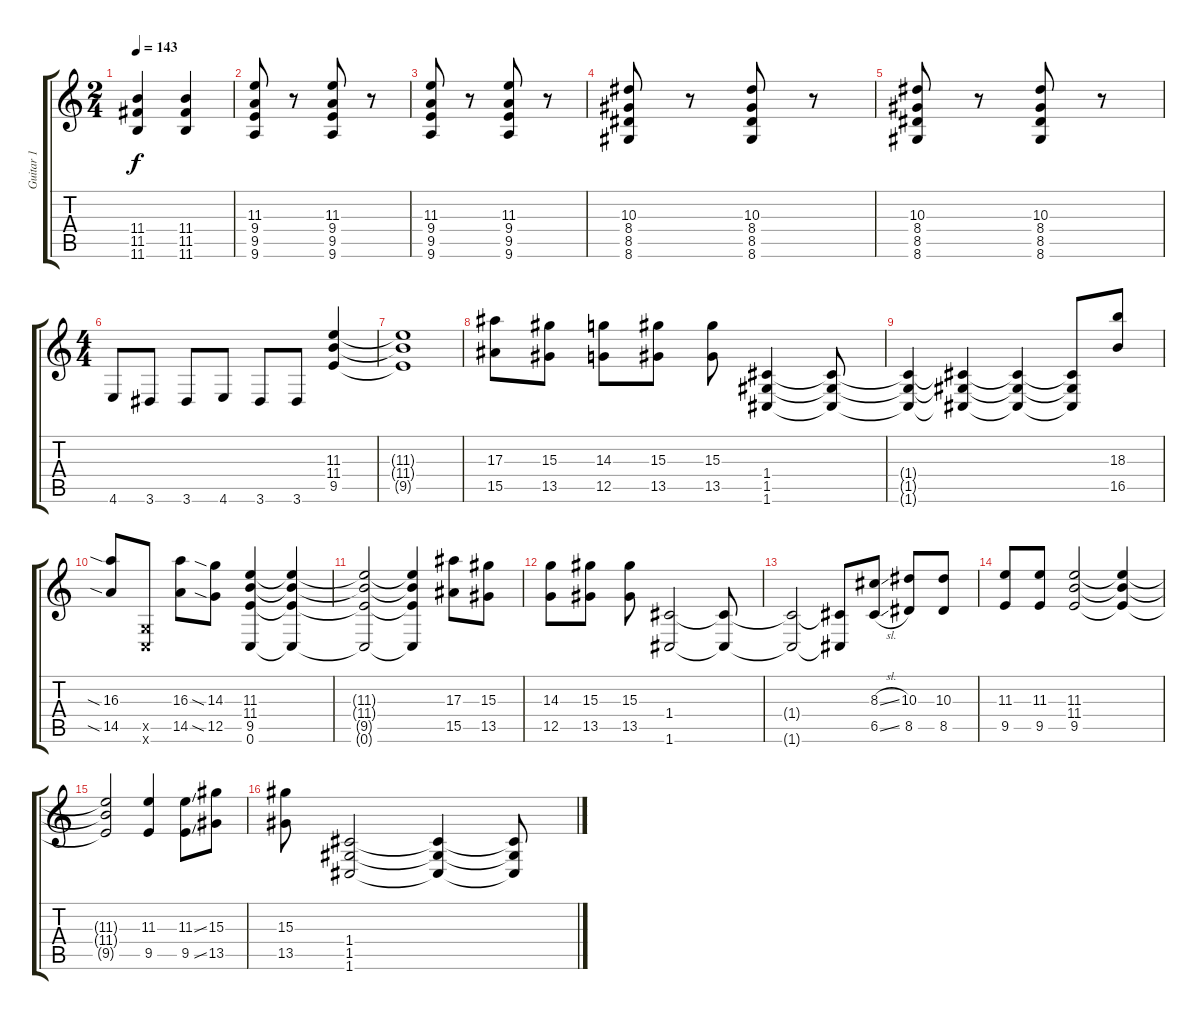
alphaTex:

\track ("Guitar 1" "Guitar 1") {instrument overdrivenguitar}
\staff {score tabs}
\tuning (D4 A3 F3 C3 G2 C2) {hide}
\ts (2 4)
\tempo 143
\clef g2
\ks c
(11.4 11.5 11.6).4{dy f} (11.4 11.5 11.6).4 |
(11.3 9.4 9.5 9.6).8 r.8 (11.3 9.4 9.5 9.6).8 r.8 |
(11.3 9.4 9.5 9.6).8 r.8 (11.3 9.4 9.5 9.6).8 r.8 |
(10.3 8.4 8.5 8.6).8 r.8 (10.3 8.4 8.5 8.6).8 r.8 |
(10.3 8.4 8.5 8.6).8 r.8 (10.3 8.4 8.5 8.6).8 r.8 |
\ts (4 4)
4.6.8 3.6.8 3.6.8 4.6.8 3.6.8 3.6.8 (11.3 11.4 9.5).4 |
(11.3{t} 11.4{t} 9.5{t}).1 |
(17.3 15.5).8 (15.3 13.5).8 (14.3 12.5).8 (15.3 13.5).8 (15.3 13.5).8 (1.4 1.5 1.6).4 (1.4{t} 1.5{t} 1.6{t}).8 |
(1.4{t} 1.5{t} 1.6{t}).4 (1.4{t} 1.5{t} 1.6{t}).4 (1.4{t} 1.5{t} 1.6{t}).4 (1.4{t} 1.5{t} 1.6{t}).8 (18.3 16.5).8 |
(16.3{sia} 14.5{sia}).8 (0.5{x} 0.6{x}).8 (16.3 14.5).8 (14.3{sia} 12.5{sia}).8 (11.3 11.4 9.5 0.6).4 (11.3{t} 11.4{t} 9.5{t} 0.6{t}).4 |
(11.3{t} 11.4{t} 9.5{t} 0.6{t}).2 (11.3{t} 11.4{t} 9.5{t} 0.6{t}).4 (17.3 15.5).8 (15.3 13.5).8 |
(14.3 12.5).8 (15.3 13.5).8 (15.3 13.5).8 (1.4 1.6).2 (1.4{t} 1.6{t}).8 |
(1.4{t} 1.6{t}).2 (1.4{t} 1.6{t}).8 (8.3{sl} 6.5{sl}).8 (10.3 8.5).8 (10.3 8.5).8 |
(11.3 9.5).8 (11.3 9.5).8 (11.3 11.4 9.5).2 (11.3{t} 11.4{t} 9.5{t}).4 |
(11.3{t} 11.4{t} 9.5{t}).2 (11.3 9.5).4 (11.3{ss} 9.5{ss}).8 (15.3 13.5).8 |
(15.3 13.5).8 (1.4 1.5 1.6).2 (1.4{t} 1.5{t} 1.6{t}).4 (1.4{t} 1.5{t} 1.6{t}).8
